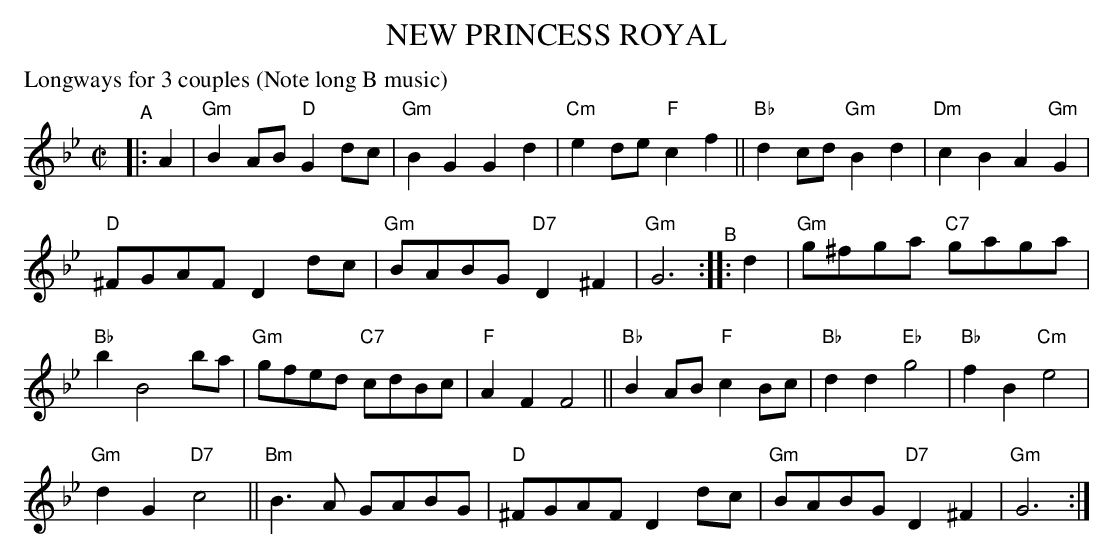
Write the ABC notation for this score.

X:1
T: NEW PRINCESS ROYAL
C: % Peter/Kate Barnes
P: Longways for 3 couples (Note long B music)
M: C|
L: 1/8
K: Gm
"^A"|: A2 |\
"Gm"B2AB "D"G2dc | "Gm"B2G2 G2d2 | "Cm"e2de "F"c2f2 || "Bb"d2cd "Gm"B2d2 | "Dm"c2B2 A2"Gm"G2 |
"D"^FGAF D2dc | "Gm"BABG "D7"D2^F2 | "Gm"G6 "^B":: d2 | "Gm"g^fga "C7"gaga |
"Bb"b2 B4 ba | "Gm"gfed "C7"cdBc | "F"A2F2 F4 || "Bb"B2AB "F"c2Bc | "Bb"d2d2 "Eb"g4 | "Bb"f2B2 "Cm"e4 |
"Gm"d2G2 "D7"c4 || "Bm"B3A GABG | "D"^FGAF D2dc | "Gm"BABG "D7"D2^F2 | "Gm"G6 :|
